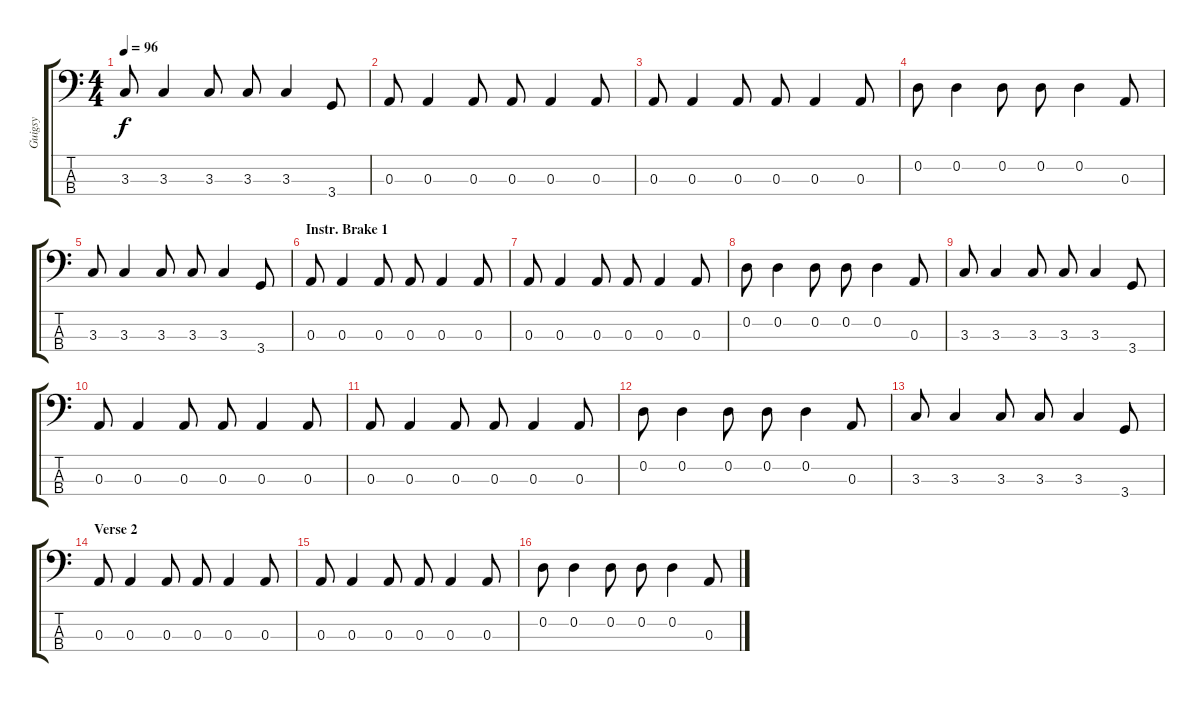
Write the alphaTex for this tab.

\track ("Guigsy" "Guigsy") {instrument electricbasspick}
\staff {score tabs}
\tuning (G2 D2 A1 E1) {hide}
\ts (4 4)
\tempo 96
\clef f4
\ks c
3.3.8{dy f} 3.3.4 3.3.8 3.3.8 3.3.4 3.4.8 |
0.3.8 0.3.4 0.3.8 0.3.8 0.3.4 0.3.8 |
0.3.8 0.3.4 0.3.8 0.3.8 0.3.4 0.3.8 |
0.2.8 0.2.4 0.2.8 0.2.8 0.2.4 0.3.8 |
3.3.8 3.3.4 3.3.8 3.3.8 3.3.4 3.4.8 |
\section ("" "Instr. Brake 1")
0.3.8 0.3.4 0.3.8 0.3.8 0.3.4 0.3.8 |
0.3.8 0.3.4 0.3.8 0.3.8 0.3.4 0.3.8 |
0.2.8 0.2.4 0.2.8 0.2.8 0.2.4 0.3.8 |
3.3.8 3.3.4 3.3.8 3.3.8 3.3.4 3.4.8 |
0.3.8 0.3.4 0.3.8 0.3.8 0.3.4 0.3.8 |
0.3.8 0.3.4 0.3.8 0.3.8 0.3.4 0.3.8 |
0.2.8 0.2.4 0.2.8 0.2.8 0.2.4 0.3.8 |
3.3.8 3.3.4 3.3.8 3.3.8 3.3.4 3.4.8 |
\section ("" "Verse 2")
0.3.8 0.3.4 0.3.8 0.3.8 0.3.4 0.3.8 |
0.3.8 0.3.4 0.3.8 0.3.8 0.3.4 0.3.8 |
0.2.8 0.2.4 0.2.8 0.2.8 0.2.4 0.3.8
